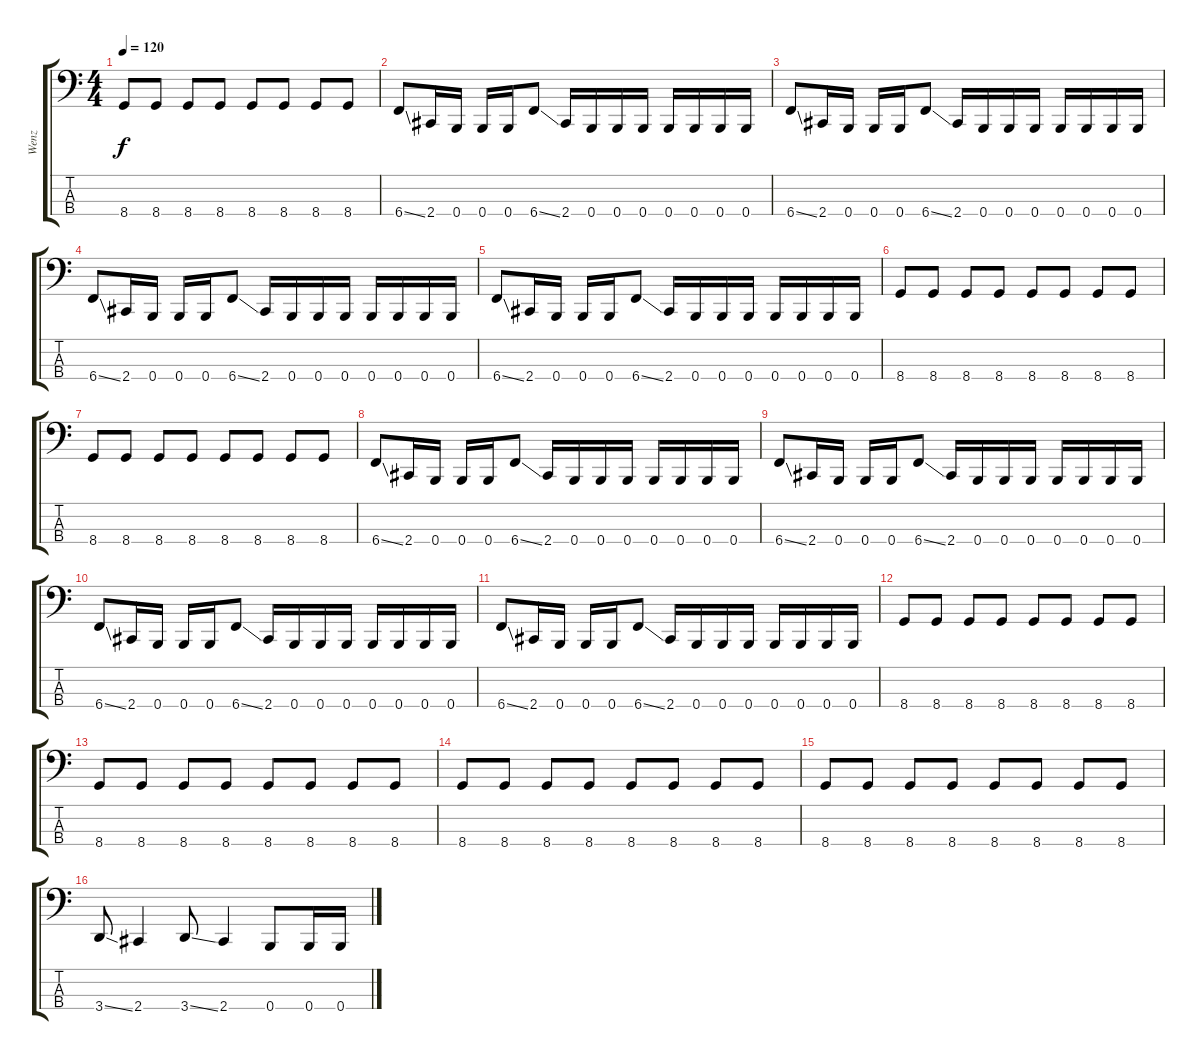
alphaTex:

\track ("Wenz" "Wenz") {instrument electricbasspick}
\staff {score tabs}
\tuning (E2 B1 Gb1 B0) {hide}
\ts (4 4)
\tempo 120
\clef f4
\ks c
8.4.8{dy f} 8.4.8 8.4.8 8.4.8 8.4.8 8.4.8 8.4.8 8.4.8 |
6.4{ss}.8 2.4.16 0.4.16 0.4.16 0.4.16 6.4{ss}.8 2.4.16 0.4.16 0.4.16 0.4.16 0.4.16 0.4.16 0.4.16 0.4.16 |
6.4{ss}.8 2.4.16 0.4.16 0.4.16 0.4.16 6.4{ss}.8 2.4.16 0.4.16 0.4.16 0.4.16 0.4.16 0.4.16 0.4.16 0.4.16 |
6.4{ss}.8 2.4.16 0.4.16 0.4.16 0.4.16 6.4{ss}.8 2.4.16 0.4.16 0.4.16 0.4.16 0.4.16 0.4.16 0.4.16 0.4.16 |
6.4{ss}.8 2.4.16 0.4.16 0.4.16 0.4.16 6.4{ss}.8 2.4.16 0.4.16 0.4.16 0.4.16 0.4.16 0.4.16 0.4.16 0.4.16 |
8.4.8 8.4.8 8.4.8 8.4.8 8.4.8 8.4.8 8.4.8 8.4.8 |
8.4.8 8.4.8 8.4.8 8.4.8 8.4.8 8.4.8 8.4.8 8.4.8 |
6.4{ss}.8 2.4.16 0.4.16 0.4.16 0.4.16 6.4{ss}.8 2.4.16 0.4.16 0.4.16 0.4.16 0.4.16 0.4.16 0.4.16 0.4.16 |
6.4{ss}.8 2.4.16 0.4.16 0.4.16 0.4.16 6.4{ss}.8 2.4.16 0.4.16 0.4.16 0.4.16 0.4.16 0.4.16 0.4.16 0.4.16 |
6.4{ss}.8 2.4.16 0.4.16 0.4.16 0.4.16 6.4{ss}.8 2.4.16 0.4.16 0.4.16 0.4.16 0.4.16 0.4.16 0.4.16 0.4.16 |
6.4{ss}.8 2.4.16 0.4.16 0.4.16 0.4.16 6.4{ss}.8 2.4.16 0.4.16 0.4.16 0.4.16 0.4.16 0.4.16 0.4.16 0.4.16 |
8.4.8 8.4.8 8.4.8 8.4.8 8.4.8 8.4.8 8.4.8 8.4.8 |
8.4.8 8.4.8 8.4.8 8.4.8 8.4.8 8.4.8 8.4.8 8.4.8 |
8.4.8 8.4.8 8.4.8 8.4.8 8.4.8 8.4.8 8.4.8 8.4.8 |
8.4.8 8.4.8 8.4.8 8.4.8 8.4.8 8.4.8 8.4.8 8.4.8 |
3.4{ss}.8 2.4.4 3.4{ss}.8 2.4.4 0.4.8 0.4.16 0.4.16
